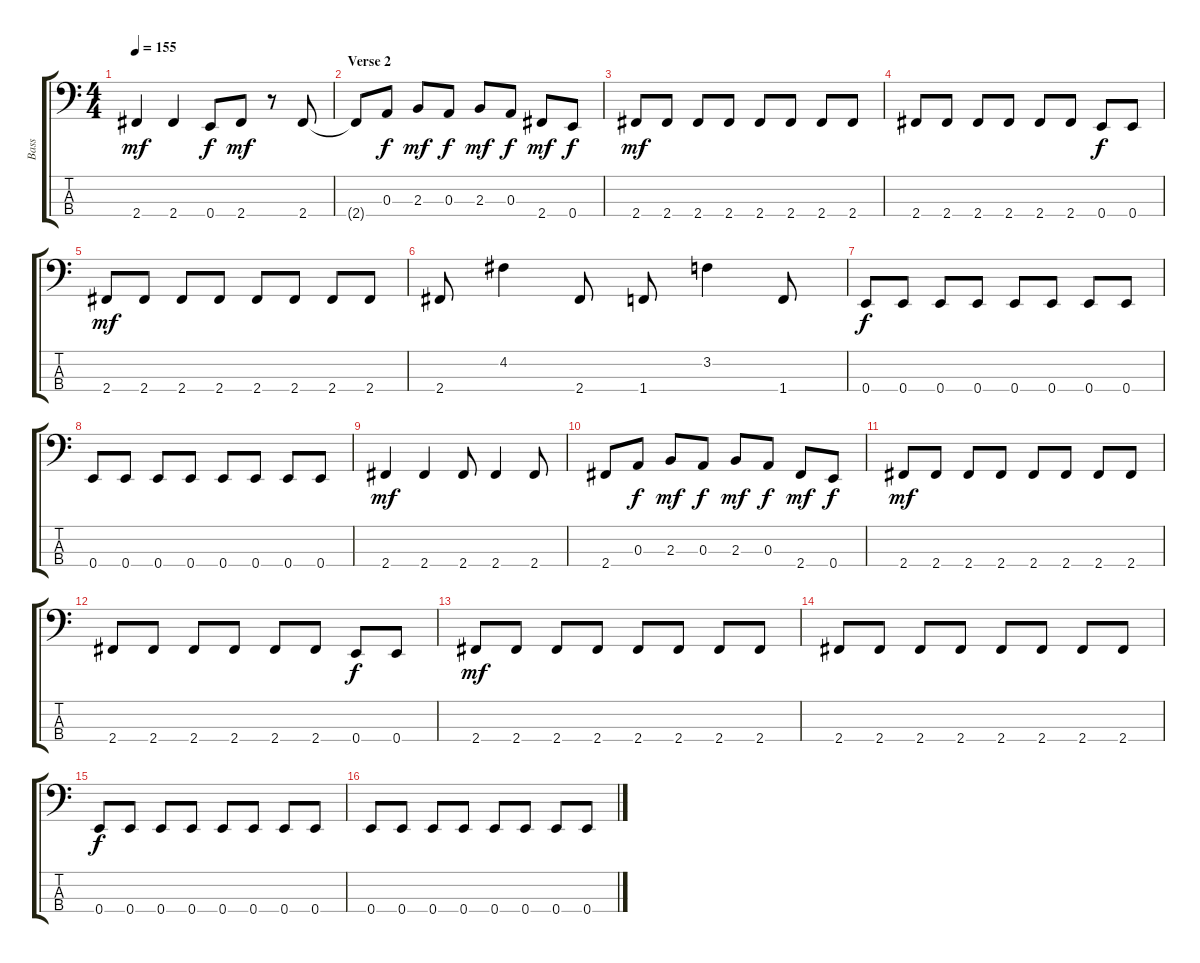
\track ("Bass" "Bass") {instrument electricbasspick}
\staff {score tabs}
\tuning (G2 D2 A1 E1) {hide}
\ts (4 4)
\tempo 155
\clef f4
\ks c
2.4.4{dy mf} 2.4.4 0.4.8{dy f} 2.4.8{dy mf} r.8 2.4.8 |
\section ("" "Verse 2")
2.4{t}.8 0.3.8{dy f} 2.3.8{dy mf} 0.3.8{dy f} 2.3.8{dy mf} 0.3.8{dy f} 2.4.8{dy mf} 0.4.8{dy f} |
2.4.8{dy mf} 2.4.8 2.4.8 2.4.8 2.4.8 2.4.8 2.4.8 2.4.8 |
2.4.8 2.4.8 2.4.8 2.4.8 2.4.8 2.4.8 0.4.8{dy f} 0.4.8 |
2.4.8{dy mf} 2.4.8 2.4.8 2.4.8 2.4.8 2.4.8 2.4.8 2.4.8 |
2.4.8 4.2.4 2.4.8 1.4.8 3.2.4 1.4.8 |
0.4.8{dy f} 0.4.8 0.4.8 0.4.8 0.4.8 0.4.8 0.4.8 0.4.8 |
0.4.8 0.4.8 0.4.8 0.4.8 0.4.8 0.4.8 0.4.8 0.4.8 |
2.4.4{dy mf} 2.4.4 2.4.8 2.4.4 2.4.8 |
2.4.8 0.3.8{dy f} 2.3.8{dy mf} 0.3.8{dy f} 2.3.8{dy mf} 0.3.8{dy f} 2.4.8{dy mf} 0.4.8{dy f} |
2.4.8{dy mf} 2.4.8 2.4.8 2.4.8 2.4.8 2.4.8 2.4.8 2.4.8 |
2.4.8 2.4.8 2.4.8 2.4.8 2.4.8 2.4.8 0.4.8{dy f} 0.4.8 |
2.4.8{dy mf} 2.4.8 2.4.8 2.4.8 2.4.8 2.4.8 2.4.8 2.4.8 |
2.4.8 2.4.8 2.4.8 2.4.8 2.4.8 2.4.8 2.4.8 2.4.8 |
0.4.8{dy f} 0.4.8 0.4.8 0.4.8 0.4.8 0.4.8 0.4.8 0.4.8 |
0.4.8 0.4.8 0.4.8 0.4.8 0.4.8 0.4.8 0.4.8 0.4.8
